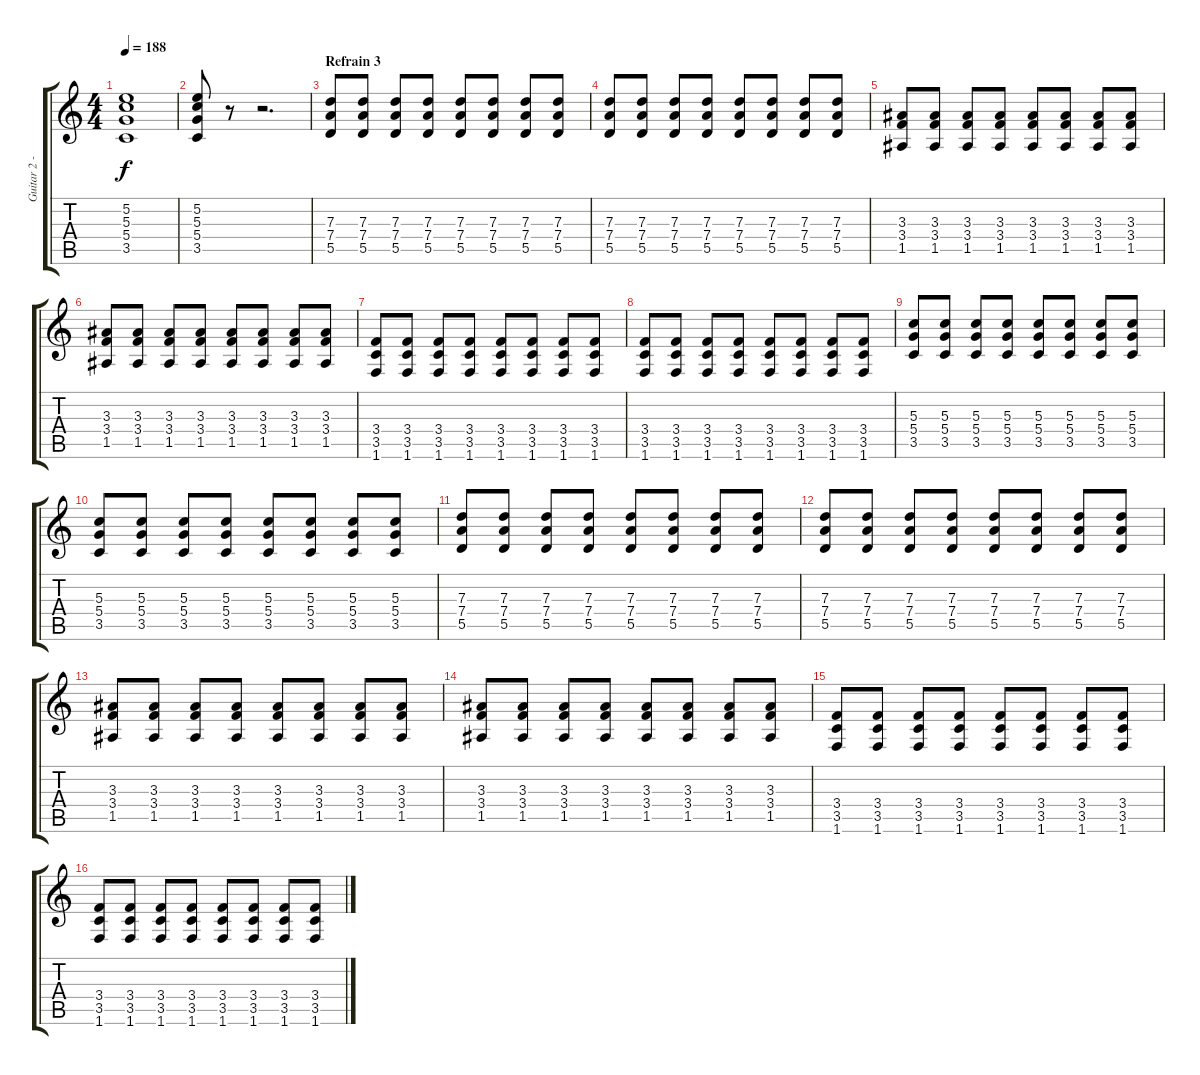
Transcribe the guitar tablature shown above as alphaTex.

\track ("Guitar 2 - Greg Hetson" "Guitar 2 -") {instrument distortionguitar}
\staff {score tabs}
\tuning (E4 B3 G3 D3 A2 E2) {hide}
\ts (4 4)
\tempo 188
\clef g2
\ks c
(5.2{t} 5.3{t} 5.4{t} 3.5{t}).1{dy f} |
(5.2 5.3 5.4 3.5).8 r.8 r.2{d} |
\section ("" "Refrain 3")
(7.3 7.4 5.5).8 (7.3 7.4 5.5).8 (7.3 7.4 5.5).8 (7.3 7.4 5.5).8 (7.3 7.4 5.5).8 (7.3 7.4 5.5).8 (7.3 7.4 5.5).8 (7.3 7.4 5.5).8 |
(7.3 7.4 5.5).8 (7.3 7.4 5.5).8 (7.3 7.4 5.5).8 (7.3 7.4 5.5).8 (7.3 7.4 5.5).8 (7.3 7.4 5.5).8 (7.3 7.4 5.5).8 (7.3 7.4 5.5).8 |
(3.3 3.4 1.5).8 (3.3 3.4 1.5).8 (3.3 3.4 1.5).8 (3.3 3.4 1.5).8 (3.3 3.4 1.5).8 (3.3 3.4 1.5).8 (3.3 3.4 1.5).8 (3.3 3.4 1.5).8 |
(3.3 3.4 1.5).8 (3.3 3.4 1.5).8 (3.3 3.4 1.5).8 (3.3 3.4 1.5).8 (3.3 3.4 1.5).8 (3.3 3.4 1.5).8 (3.3 3.4 1.5).8 (3.3 3.4 1.5).8 |
(3.4 3.5 1.6).8 (3.4 3.5 1.6).8 (3.4 3.5 1.6).8 (3.4 3.5 1.6).8 (3.4 3.5 1.6).8 (3.4 3.5 1.6).8 (3.4 3.5 1.6).8 (3.4 3.5 1.6).8 |
(3.4 3.5 1.6).8 (3.4 3.5 1.6).8 (3.4 3.5 1.6).8 (3.4 3.5 1.6).8 (3.4 3.5 1.6).8 (3.4 3.5 1.6).8 (3.4 3.5 1.6).8 (3.4 3.5 1.6).8 |
(5.3 5.4 3.5).8 (5.3 5.4 3.5).8 (5.3 5.4 3.5).8 (5.3 5.4 3.5).8 (5.3 5.4 3.5).8 (5.3 5.4 3.5).8 (5.3 5.4 3.5).8 (5.3 5.4 3.5).8 |
(5.3 5.4 3.5).8 (5.3 5.4 3.5).8 (5.3 5.4 3.5).8 (5.3 5.4 3.5).8 (5.3 5.4 3.5).8 (5.3 5.4 3.5).8 (5.3 5.4 3.5).8 (5.3 5.4 3.5).8 |
(7.3 7.4 5.5).8 (7.3 7.4 5.5).8 (7.3 7.4 5.5).8 (7.3 7.4 5.5).8 (7.3 7.4 5.5).8 (7.3 7.4 5.5).8 (7.3 7.4 5.5).8 (7.3 7.4 5.5).8 |
(7.3 7.4 5.5).8 (7.3 7.4 5.5).8 (7.3 7.4 5.5).8 (7.3 7.4 5.5).8 (7.3 7.4 5.5).8 (7.3 7.4 5.5).8 (7.3 7.4 5.5).8 (7.3 7.4 5.5).8 |
(3.3 3.4 1.5).8 (3.3 3.4 1.5).8 (3.3 3.4 1.5).8 (3.3 3.4 1.5).8 (3.3 3.4 1.5).8 (3.3 3.4 1.5).8 (3.3 3.4 1.5).8 (3.3 3.4 1.5).8 |
(3.3 3.4 1.5).8 (3.3 3.4 1.5).8 (3.3 3.4 1.5).8 (3.3 3.4 1.5).8 (3.3 3.4 1.5).8 (3.3 3.4 1.5).8 (3.3 3.4 1.5).8 (3.3 3.4 1.5).8 |
(3.4 3.5 1.6).8 (3.4 3.5 1.6).8 (3.4 3.5 1.6).8 (3.4 3.5 1.6).8 (3.4 3.5 1.6).8 (3.4 3.5 1.6).8 (3.4 3.5 1.6).8 (3.4 3.5 1.6).8 |
(3.4 3.5 1.6).8 (3.4 3.5 1.6).8 (3.4 3.5 1.6).8 (3.4 3.5 1.6).8 (3.4 3.5 1.6).8 (3.4 3.5 1.6).8 (3.4 3.5 1.6).8 (3.4 3.5 1.6).8
